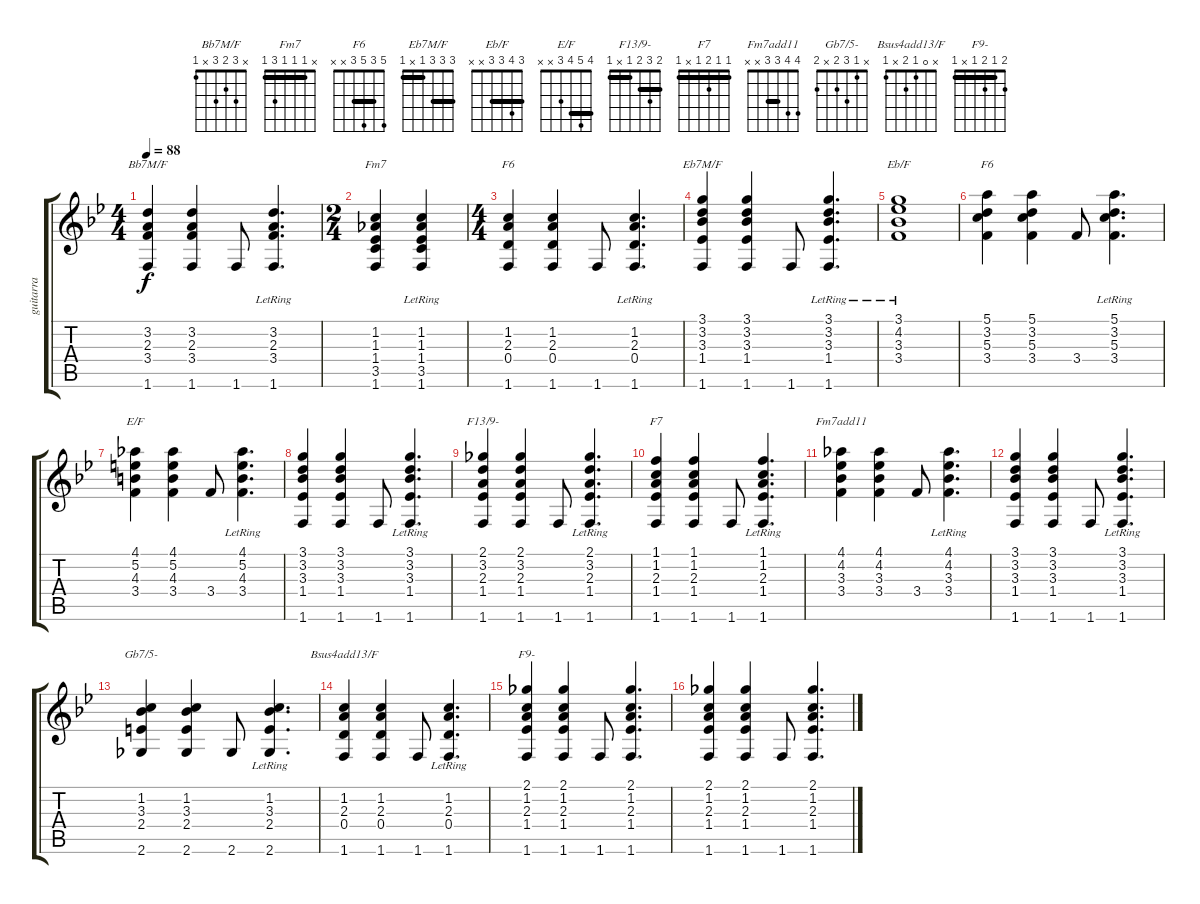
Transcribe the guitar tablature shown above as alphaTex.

\track ("guitarra" "guitarra") {instrument acousticguitarsteel}
\staff {score tabs}
\tuning (E4 B3 G3 D3 A2 E2) {hide}
\chord ("Bb7M/F" x 3 2 3 x 1)
\chord ("Fm7" x 1 1 1 3 1) {barre 1}
\chord ("F6" x 1 2 0 x 1)
\chord ("Eb7M/F" 3 3 3 1 x 1) {barre (1 3)}
\chord ("Eb/F" 3 4 3 3 x x) {barre 3}
\chord ("F6" 5 3 5 3 x x) {barre 3}
\chord ("E/F" 4 5 4 3 x x) {barre 4}
\chord ("F13/9-" 2 3 2 1 x 1) {barre (1 2)}
\chord ("F7" 1 1 2 1 x 1) {barre 1}
\chord ("Fm7add11" 4 4 3 3 x x) {barre 3}
\chord ("Gb7/5-" x 1 3 2 x 2)
\chord ("Bsus4add13/F" x 0 1 2 x 1)
\chord ("F9-" 2 1 2 1 x 1) {barre 1}
\ts (4 4)
\tempo 88
\clef g2
\ks bb
(3.2 2.3 3.4 1.6).4{ch "Bb7M/F" dy f} (3.2 2.3 3.4 1.6).4 1.6.8 (3.2 2.3 3.4 1.6{lr}).4{d} |
\ts (2 4)
(1.2 1.3 1.4 3.5 1.6).4{ch "Fm7"} (1.2 1.3 1.4 3.5 1.6{lr}).4 |
\ts (4 4)
(1.2 2.3 0.4 1.6).4{ch "F6"} (1.2 2.3 0.4 1.6).4 1.6.8 (1.2 2.3 0.4 1.6{lr}).4{d} |
(3.1 3.2 3.3 1.4 1.6).4{ch "Eb7M/F"} (3.1 3.2 3.3 1.4 1.6).4 1.6.8 (3.1{lr} 3.2{lr} 3.3{lr} 1.4{lr} 1.6{lr}).4{d} |
(3.1 4.2 3.3 3.4{lr}).1{ch "Eb/F"} |
(5.1 3.2 5.3 3.4).4{ch "F6"} (5.1 3.2 5.3 3.4).4 3.4.8 (5.1{lr} 3.2{lr} 5.3{lr} 3.4{lr}).4{d} |
(4.1 5.2 4.3 3.4).4{ch "E/F"} (4.1 5.2 4.3 3.4).4 3.4.8 (4.1{lr} 5.2{lr} 4.3{lr} 3.4{lr}).4{d} |
(3.1 3.2 3.3 1.4 1.6).4 (3.1 3.2 3.3 1.4 1.6).4 1.6.8 (3.1{lr} 3.2{lr} 3.3{lr} 1.4{lr} 1.6{lr}).4{d} |
(2.1 3.2 2.3 1.4 1.6).4{ch "F13/9-"} (2.1 3.2 2.3 1.4 1.6).4 1.6.8 (2.1{lr} 3.2{lr} 2.3{lr} 1.4{lr} 1.6{lr}).4{d} |
(1.1 1.2 2.3 1.4 1.6).4{ch "F7"} (1.1 1.2 2.3 1.4 1.6).4 1.6.8 (1.1{lr} 1.2{lr} 2.3{lr} 1.4{lr} 1.6{lr}).4{d} |
(4.1 4.2 3.3 3.4).4{ch "Fm7add11"} (4.1 4.2 3.3 3.4).4 3.4.8 (4.1{lr} 4.2{lr} 3.3{lr} 3.4{lr}).4{d} |
(3.1 3.2 3.3 1.4 1.6).4 (3.1 3.2 3.3 1.4 1.6).4 1.6.8 (3.1{lr} 3.2{lr} 3.3{lr} 1.4{lr} 1.6{lr}).4{d} |
(1.2 3.3 2.4 2.6).4{ch "Gb7/5-"} (1.2 3.3 2.4 2.6).4 2.6.8 (1.2{lr} 3.3{lr} 2.4{lr} 2.6{lr}).4{d} |
(1.2 2.3 0.4 1.6).4{ch "Bsus4add13/F"} (1.2 2.3 0.4 1.6).4 1.6.8 (1.2{lr} 2.3{lr} 0.4{lr} 1.6{lr}).4{d} |
(2.1 1.2 2.3 1.4 1.6).4{ch "F9-"} (2.1 1.2 2.3 1.4 1.6).4 1.6.8 (2.1 1.2 2.3 1.4 1.6).4{d} |
(2.1 1.2 2.3 1.4 1.6).4 (2.1 1.2 2.3 1.4 1.6).4 1.6.8 (2.1 1.2 2.3 1.4 1.6).4{d}
